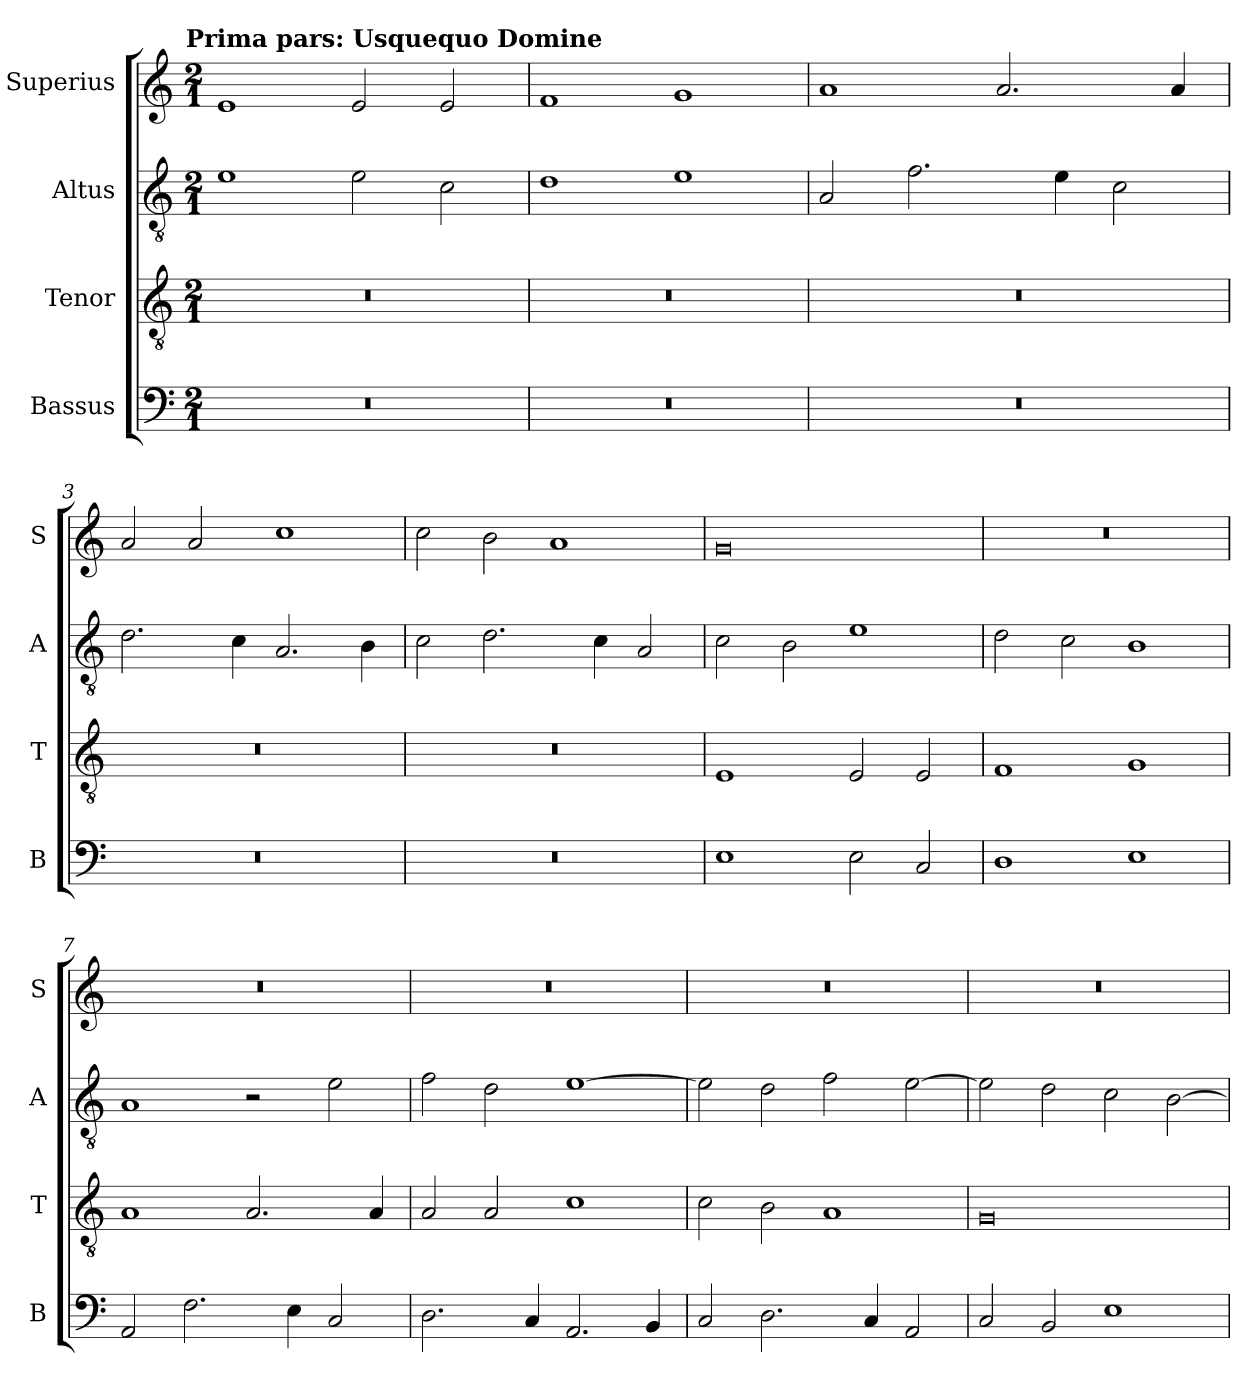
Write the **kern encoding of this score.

**kern	**kern	**kern	**kern
*part4	*part3	*part2	*part1
*staff4	*staff3	*staff2	*staff1
*I"Bassus	*I"Tenor	*I"Altus	*I"Superius
*I'B	*I'T	*I'A	*I'S
*clefF4	*clefGv2	*clefGv2	*clefG2
*k[]	*k[]	*k[]	*k[]
*C:	*C:	*C:	*C:
!!LO:TX:omd:t=Prima pars&colon; Usquequo Domine
*M2/1	*M2/1	*M2/1	*M2/1
=	=	=	=
0r	0r	1e	1e
.	.	2e	2e
.	.	2c	2e
=1	=1	=1	=1
0r	0r	1d	1f
.	.	1e	1g
=2	=2	=2	=2
0r	0r	2A	1a
.	.	2.f	.
.	.	.	2.a
.	.	4e	.
.	.	2c	.
.	.	.	4a
=3	=3	=3	=3
0r	0r	2.d	2a
.	.	.	2a
.	.	4c	.
.	.	2.A	1cc
.	.	4B	.
=4	=4	=4	=4
0r	0r	2c	2cc
.	.	2.d	2b
.	.	.	1a
.	.	4c	.
.	.	2A	.
=5	=5	=5	=5
1E	1E	2c	0g
.	.	2B	.
2E	2E	1e	.
2C	2E	.	.
=6	=6	=6	=6
1D	1F	2d	0r
.	.	2c	.
1E	1G	1B	.
=7	=7	=7	=7
2AA	1A	1A	0r
2.F	.	.	.
.	2.A	2r	.
4E	.	.	.
2C	.	2e	.
.	4A	.	.
=8	=8	=8	=8
2.D	2A	2f	0r
.	2A	2d	.
4C	.	.	.
2.AA	1c	[1e	.
4BB	.	.	.
=9	=9	=9	=9
2C	2c	2e]	0r
2.D	2B	2d	.
.	1A	2f	.
4C	.	.	.
2AA	.	[2e	.
=10	=10	=10	=10
2C	0G	2e]	0r
2BB	.	2d	.
1E	.	2c	.
.	.	[2B	.
=	=	=	=
*-	*-	*-	*-
